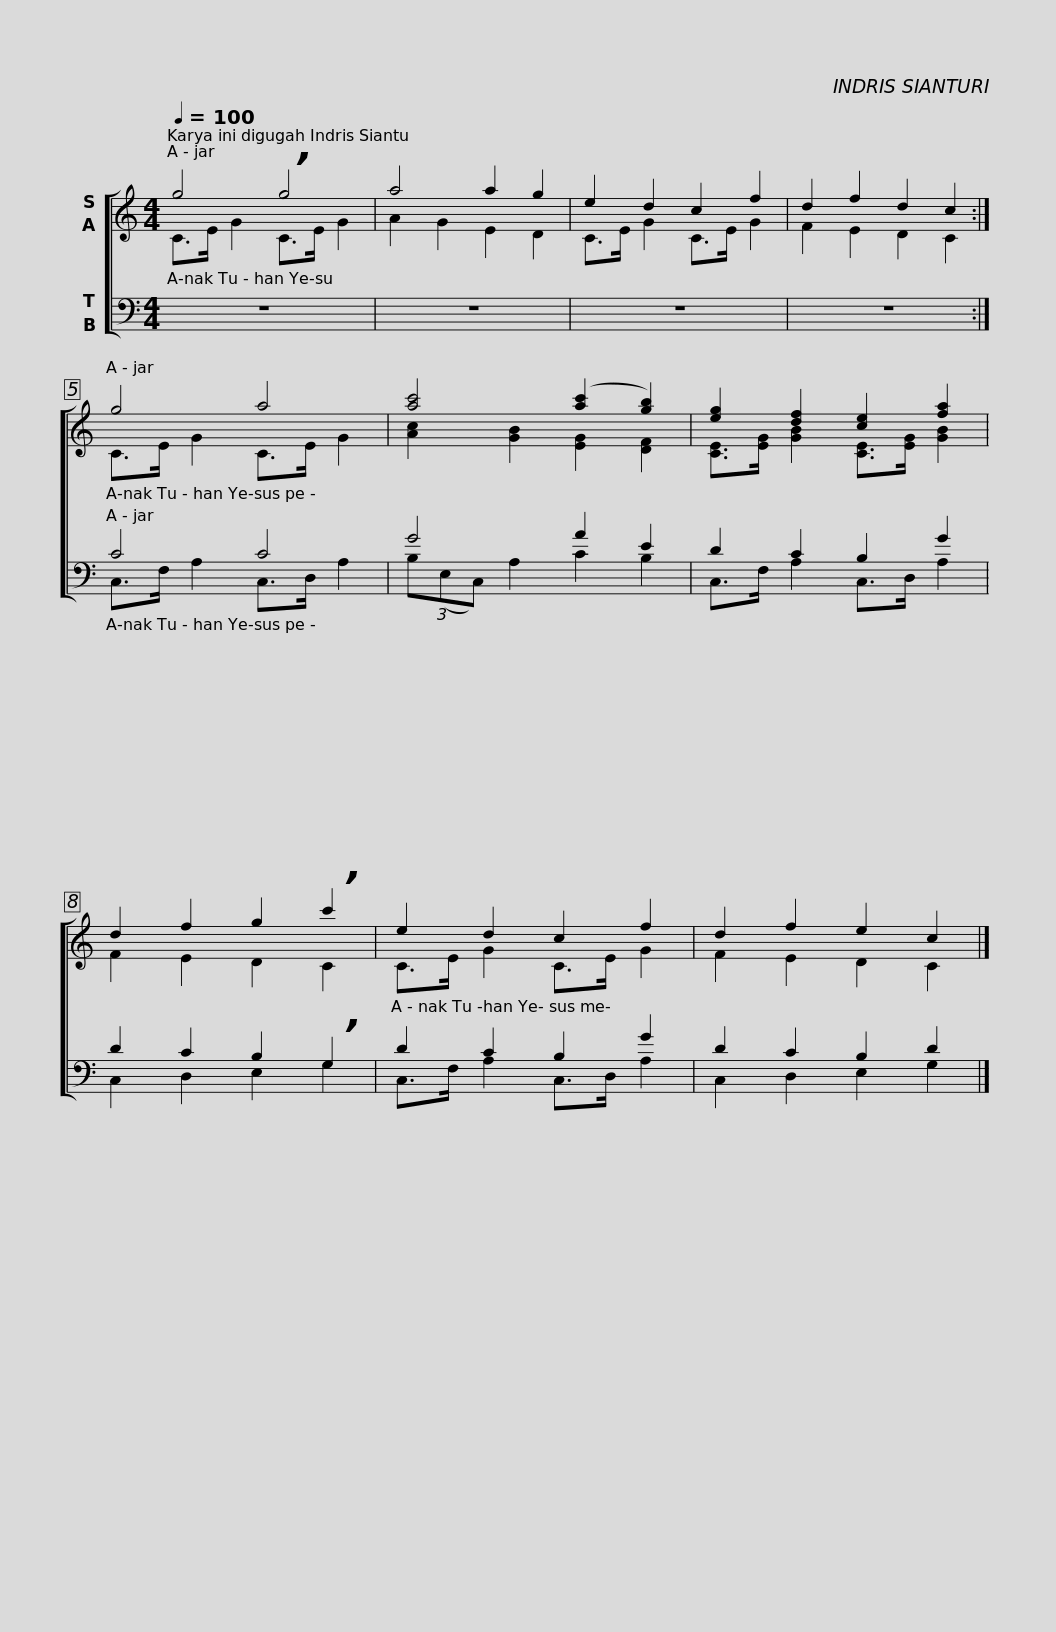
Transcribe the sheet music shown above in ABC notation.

X:1
%%score [ ( 1 2 ) ( 3 4 ) ]
L:1/8
Q:1/4=100
M:4/4
I:linebreak $
K:C
V:1 treble
V:2 treble
V:3 bass
V:4 bass
V:1
 g4 !breath!g4 | a4 a2 g2 | e2 d2 c2 f2 | d2 f2 d2 c2 :|$ g4 a4 | %5
 [ac']4 ([ac']2 [gb]2) | [eg]2 [df]2 [ce]2 [fa]2 | d2 f2 g2 !breath!c'2 | e2 d2 c2 f2 | d2 f2 e2 c2 |] %10
V:2
 C>E G2 C>E G2 | A2 G2 E2 D2 | C>E G2 C>E G2 | F2 E2 D2 C2 :|$ C>E G2 C>E G2 | %5
 [Ac]2 [GB]2 [EG]2 [DF]2 | [CE]>[EG] [GB]2 [CE]>[EG] [GB]2 | F2 E2 D2 C2 | C>E G2 C>E G2 | F2 E2 D2 C2 |] %10
V:3
 z8 | z8 | z8 | z8 :|$ C4 C4 | %5
 G4 A2 E2 | D2 C2 B,2 G2 | D2 C2 B,2 !breath!G,2 | D2 C2 B,2 G2 | D2 C2 B,2 D2 |] %10
V:4
 x8 | x8 | x8 | x8 :|$ C,>F, A,2 C,>D, A,2 | %5
 (3B,(E,C,) A,2 C2 B,2 | C,>F, A,2 C,>D, A,2 | C,2 D,2 E,2 G,2 | C,>F, A,2 C,>D, A,2 | C,2 D,2 E,2 G,2 |] %10
